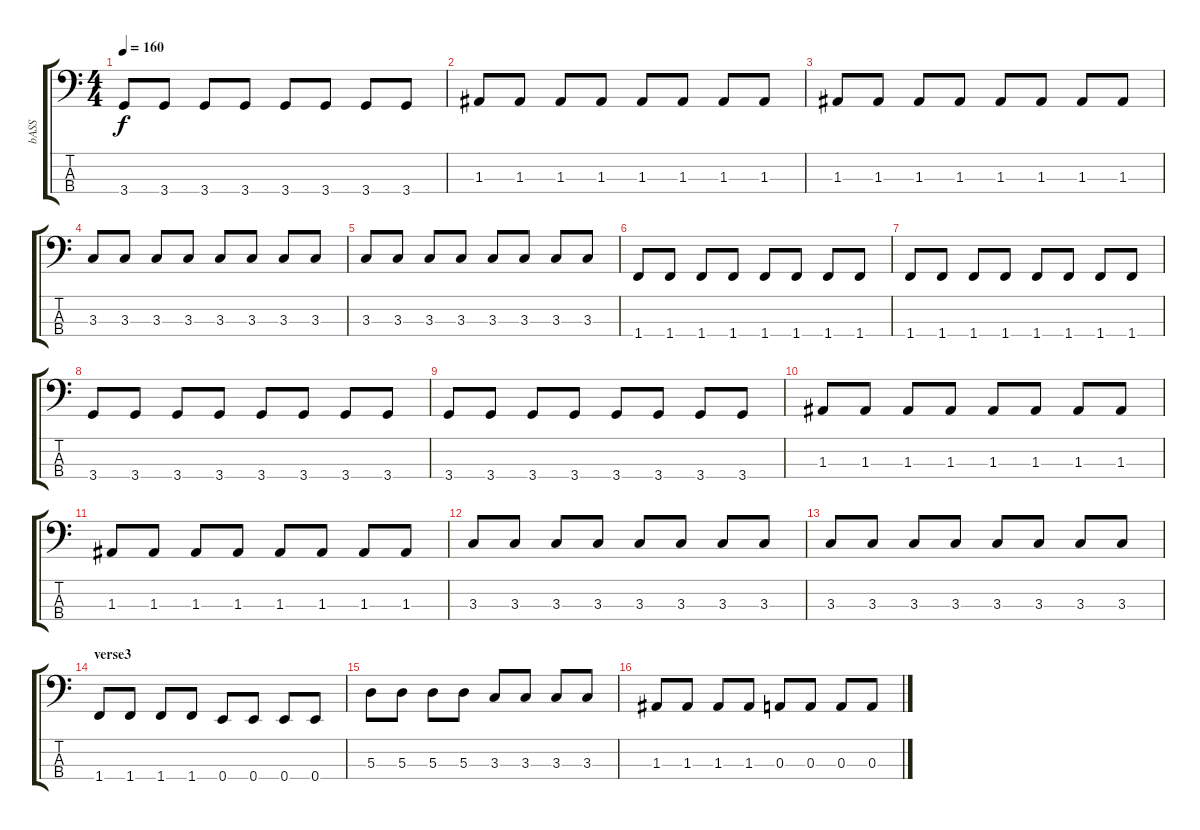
\track ("bASS" "bASS") {instrument electricbasspick}
\staff {score tabs}
\tuning (G2 D2 A1 E1) {hide}
\ts (4 4)
\tempo 160
\clef f4
\ks c
3.4.8{dy f} 3.4.8 3.4.8 3.4.8 3.4.8 3.4.8 3.4.8 3.4.8 |
1.3.8 1.3.8 1.3.8 1.3.8 1.3.8 1.3.8 1.3.8 1.3.8 |
1.3.8 1.3.8 1.3.8 1.3.8 1.3.8 1.3.8 1.3.8 1.3.8 |
3.3.8 3.3.8 3.3.8 3.3.8 3.3.8 3.3.8 3.3.8 3.3.8 |
3.3.8 3.3.8 3.3.8 3.3.8 3.3.8 3.3.8 3.3.8 3.3.8 |
1.4.8 1.4.8 1.4.8 1.4.8 1.4.8 1.4.8 1.4.8 1.4.8 |
1.4.8 1.4.8 1.4.8 1.4.8 1.4.8 1.4.8 1.4.8 1.4.8 |
3.4.8 3.4.8 3.4.8 3.4.8 3.4.8 3.4.8 3.4.8 3.4.8 |
3.4.8 3.4.8 3.4.8 3.4.8 3.4.8 3.4.8 3.4.8 3.4.8 |
1.3.8 1.3.8 1.3.8 1.3.8 1.3.8 1.3.8 1.3.8 1.3.8 |
1.3.8 1.3.8 1.3.8 1.3.8 1.3.8 1.3.8 1.3.8 1.3.8 |
3.3.8 3.3.8 3.3.8 3.3.8 3.3.8 3.3.8 3.3.8 3.3.8 |
3.3.8 3.3.8 3.3.8 3.3.8 3.3.8 3.3.8 3.3.8 3.3.8 |
\section ("" "verse3")
1.4.8 1.4.8 1.4.8 1.4.8 0.4.8 0.4.8 0.4.8 0.4.8 |
5.3.8 5.3.8 5.3.8 5.3.8 3.3.8 3.3.8 3.3.8 3.3.8 |
1.3.8 1.3.8 1.3.8 1.3.8 0.3.8 0.3.8 0.3.8 0.3.8
